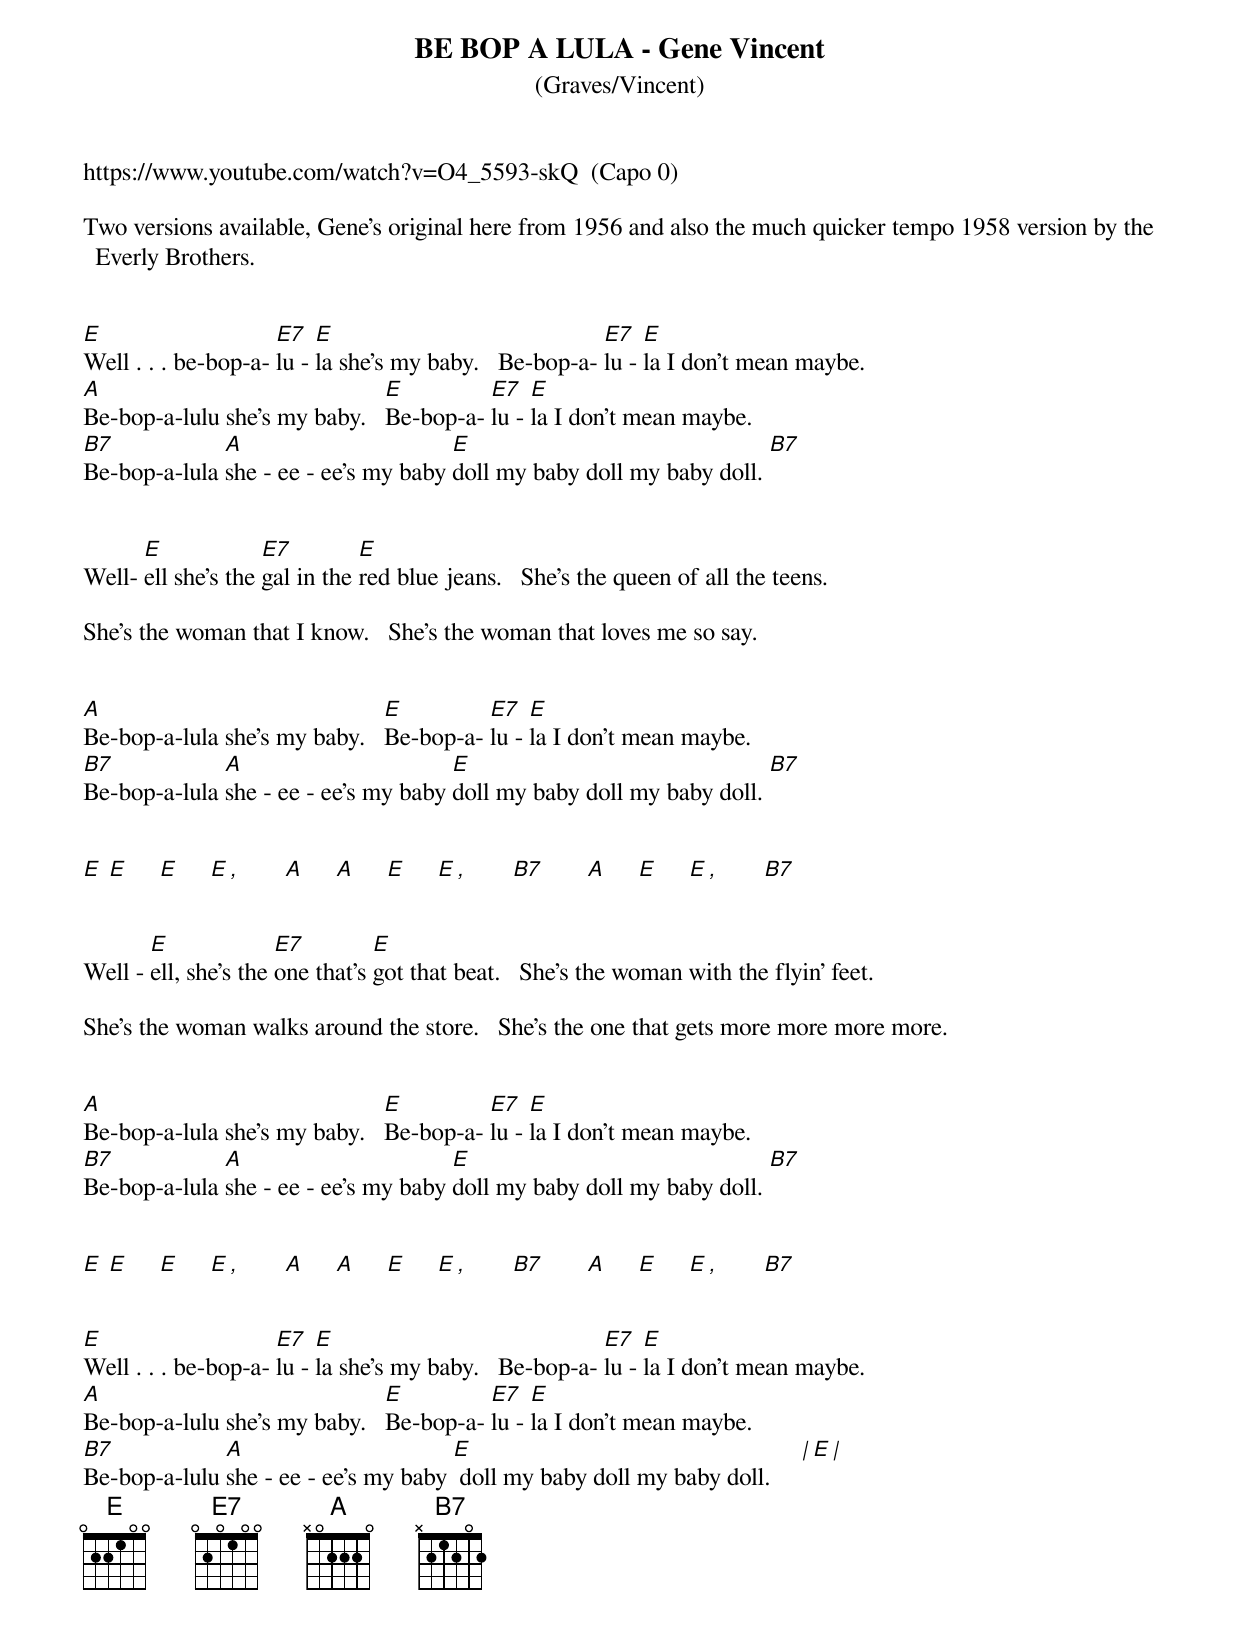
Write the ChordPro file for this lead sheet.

{define: E7 base-fret 1 frets 0 2 0 1 0 0}
{t: BE BOP A LULA - Gene Vincent}
{st: (Graves/Vincent)}
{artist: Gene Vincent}
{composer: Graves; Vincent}


https://www.youtube.com/watch?v=O4_5593-skQ  (Capo 0)

Two versions available, Gene's original here from 1956 and also the much quicker tempo 1958 version by the Everly Brothers.


[E]Well . . . be-bop-a- [E7]lu - [E]la she's my baby.   Be-bop-a- [E7]lu - [E]la I don't mean maybe.
[A]Be-bop-a-lulu she's my baby.   [E]Be-bop-a- [E7]lu - [E]la I don't mean maybe.
[B7]Be-bop-a-lula [A]she - ee - ee's my baby [E]doll my baby doll my baby doll. [B7]


Well- [E]ell she's the [E7]gal in the [E]red blue jeans.   She's the queen of all the teens.

She's the woman that I know.   She's the woman that loves me so say.


[A]Be-bop-a-lula she's my baby.   [E]Be-bop-a- [E7]lu - [E]la I don't mean maybe.
[B7]Be-bop-a-lula [A]she - ee - ee's my baby [E]doll my baby doll my baby doll. [B7]


[E] [E]     [E]     [E][,]       [A]     [A]     [E]     [E][,]       [B7]       [A]     [E]     [E][,]       [B7]


Well - [E]ell, she's the [E7]one that's [E]got that beat.   She's the woman with the flyin' feet.

She's the woman walks around the store.   She's the one that gets more more more more.


[A]Be-bop-a-lula she's my baby.   [E]Be-bop-a- [E7]lu - [E]la I don't mean maybe.
[B7]Be-bop-a-lula [A]she - ee - ee's my baby [E]doll my baby doll my baby doll. [B7]


[E] [E]     [E]     [E][,]       [A]     [A]     [E]     [E][,]       [B7]       [A]     [E]     [E][,]       [B7]


[E]Well . . . be-bop-a- [E7]lu - [E]la she's my baby.   Be-bop-a- [E7]lu - [E]la I don't mean maybe.
[A]Be-bop-a-lulu she's my baby.   [E]Be-bop-a- [E7]lu - [E]la I don't mean maybe.
[B7]Be-bop-a-lulu [A]she - ee - ee's my baby [E] doll my baby doll my baby doll.     [|][E][|]
